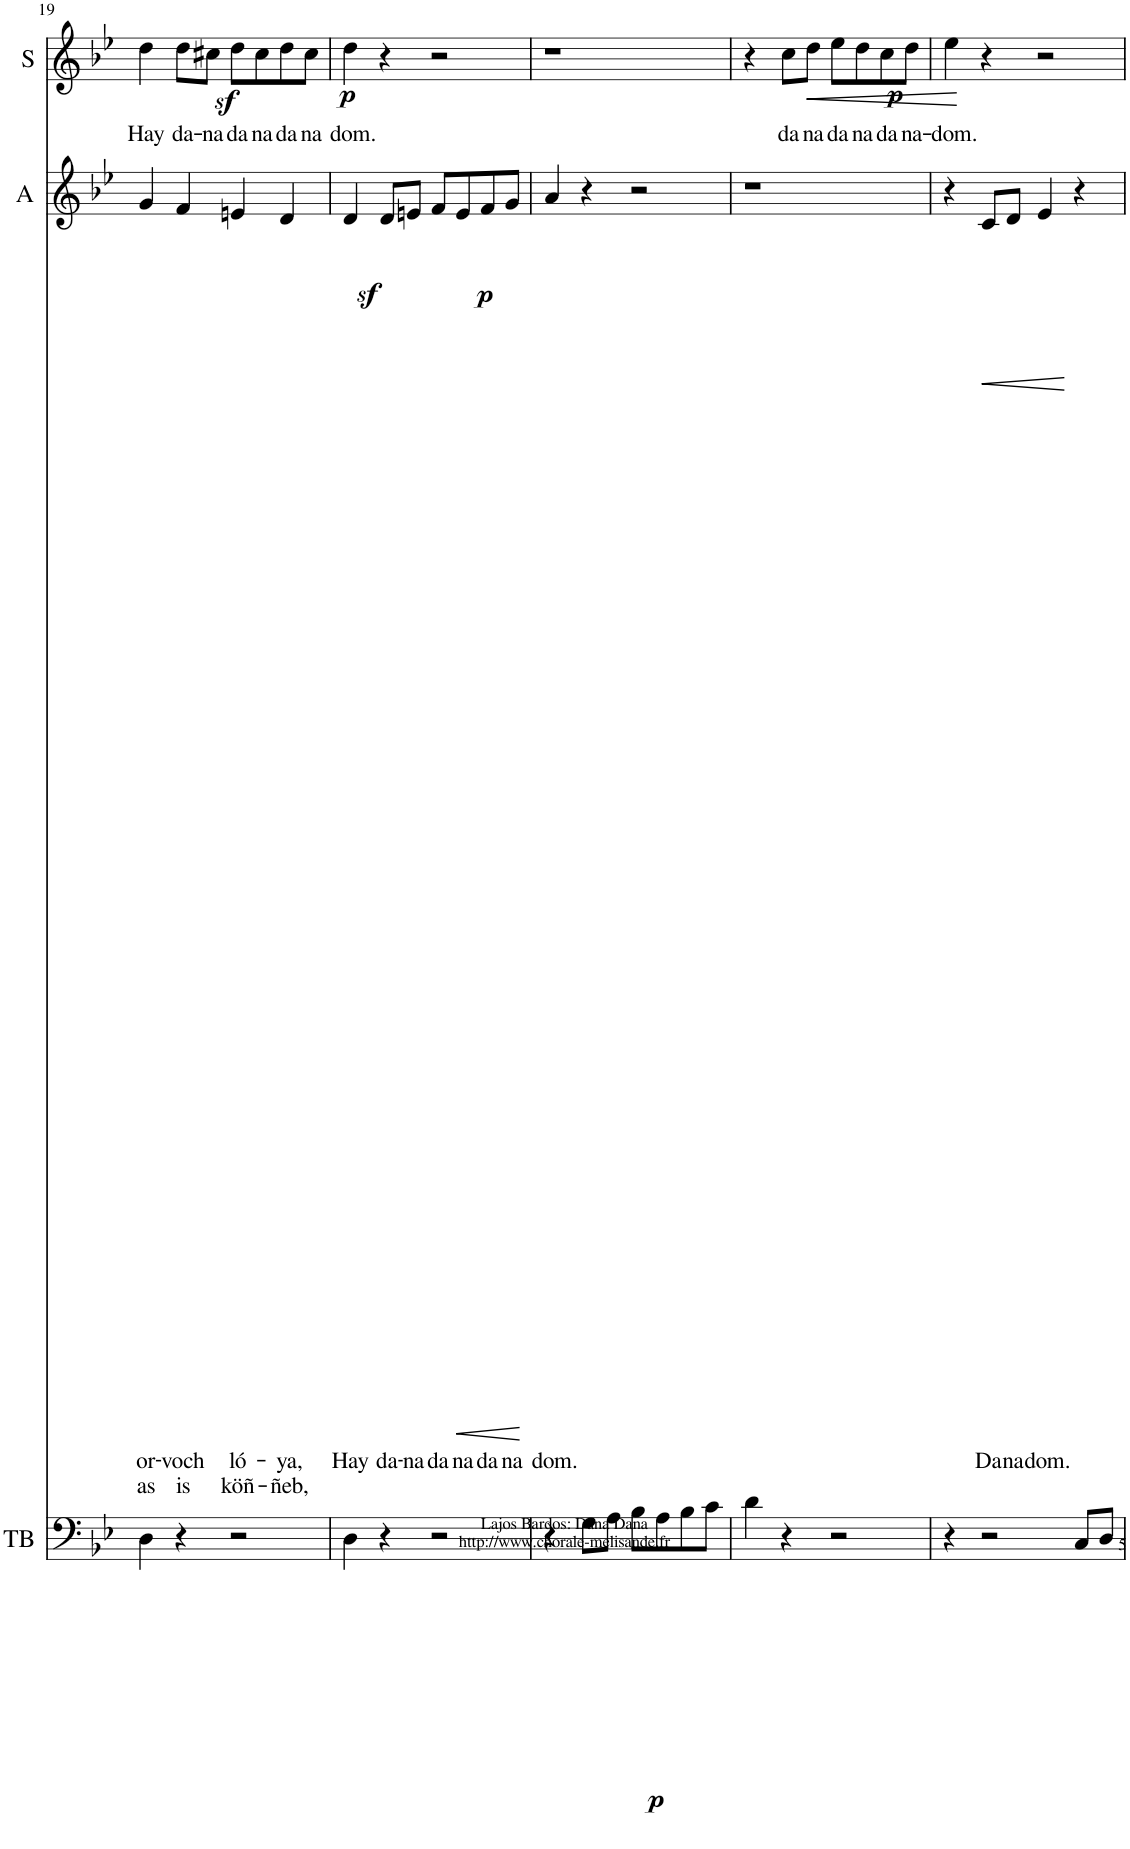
**kern	**text	**dynam	**kern	**text	**text	**dynam	**kern	**text	**dynam
*part3	*part3	*part3	*part2	*part2	*part2	*part2	*part1	*part1	*part1
*staff3	*staff3	*staff3	*staff2	*staff2	*staff2	*staff2	*staff1	*staff1	*staff1
*I"TB	*	*	*I"A	*	*	*	*I"S	*	*
*I'TB	*	*	*I'A	*	*	*	*I'S	*	*
!!LO:PB:g=z
*clefF4	*	*	*clefG2	*	*	*	*clefG2	*	*
*k[b-e-]	*	*	*k[b-e-]	*	*	*	*k[b-e-]	*	*
*M4/4	*	*	*M4/4	*	*	*	*M4/4	*	*
=19	=19	=19	=19	=19	=19	=19	=19	=19	=19
!	!LO:LY:b	!	!	!LO:LY:b	!LO:LY:b	!	!	!LO:LY:b	!
4D\	dom,	.	4g/	or-	as	.	4ddz<\	Hay	.
!	!	!	!	!LO:LY:b	!LO:LY:b	!	!	!LO:LY:b	!LO:DY:b
4r	.	.	4f/	-voch	is	.	8dd\L	da-	p
!	!	!	!	!	!	!	!	!LO:LY:b	!
.	.	.	.	.	.	.	8cc#X\J	-na	.
!	!	!	!	!LO:LY:b	!LO:LY:b	!	!	!LO:LY:b	!
2r	.	.	4en/	ló-	köñ-	.	8dd\L	da-	.
!	!	!	!	!	!	!	!	!LO:LY:b	!
.	.	.	.	.	.	.	8cc#\	-na	.
!	!	!	!	!LO:LY:b	!LO:LY:b	!	!	!LO:LY:b	!
.	.	.	4d/	-ya,	-ñeb,	.	8dd\	da-	.
!	!	!	!	!	!	!	!	!LO:LY:b	!
.	.	.	.	.	.	.	8cc#\J	-na	.
=20	=20	=20	=20	=20	=20	=20	=20	=20	=20
!	!LO:LY:b	!	!	!LO:LY:b	!	!	!	!LO:LY:b	!
4D\	Hay	.	4dz</	Hay	.	.	4dd\	dom.	.
!	!	!	!	!LO:LY:b	!	!LO:DY:b	!	!	!
4r	.	.	8d/L	da-	.	p	4r	.	.
!	!	!	!	!LO:LY:b	!	!	!	!	!
.	.	.	8en/J	-na	.	.	.	.	.
!	!	!	!	!LO:LY:b	!	!	!	!	!
2r	.	.	8f/L	da-	.	.	2r	.	.
!	!	!	!	!LO:LY:b	!	!LO:HP:b	!	!	!
.	.	.	8e/	-na	.	<	.	.	.
!	!	!	!	!LO:LY:b	!	!	!	!	!
.	.	.	8f/	da-	.	.	.	.	.
!	!	!	!	!LO:LY:b	!	!	!	!	!
.	.	.	8g/J	-na	.	.	.	.	.
.	.	.	.	.	.	[	.	.	.
=21	=21	=21	=21	=21	=21	=21	=21	=21	=21
!	!	!	!	!LO:LY:b	!	!	!	!	!
4r	.	.	4a/	dom.	.	.	1r	.	.
!	!LO:LY:b	!LO:DY:b	!	!	!	!	!	!	!
8G\L	Da-	p	4r	.	.	.	.	.	.
!	!LO:LY:b	!LO:HP:b	!	!	!	!	!	!	!
8A\J	-na	<	.	.	.	.	.	.	.
!	!LO:LY:b	!	!	!	!	!	!	!	!
8B-\L	da-	.	2r	.	.	.	.	.	.
!	!LO:LY:b	!	!	!	!	!	!	!	!
8A\	-na	.	.	.	.	.	.	.	.
!	!LO:LY:b	!	!	!	!	!	!	!	!
8B-\	da-	.	.	.	.	.	.	.	.
!	!LO:LY:b	!	!	!	!	!	!	!	!
8c\J	-na	.	.	.	.	.	.	.	.
.	.	[	.	.	.	.	.	.	.
=22	=22	=22	=22	=22	=22	=22	=22	=22	=22
!	!LO:LY:b	!	!	!	!	!	!	!	!
4d\	dom.	.	1r	.	.	.	4r	.	.
!	!	!	!	!	!	!	!	!LO:LY:b	!LO:DY:b
4r	.	.	.	.	.	.	8cc\L	da-	p
!	!	!	!	!	!	!	!	!LO:LY:b	!LO:HP:b
.	.	.	.	.	.	.	8dd\J	-na	<
!	!	!	!	!	!	!	!	!LO:LY:b	!
2r	.	.	.	.	.	.	8ee-\L	da-	.
!	!	!	!	!	!	!	!	!LO:LY:b	!
.	.	.	.	.	.	.	8dd\	-na	.
!	!	!	!	!	!	!	!	!LO:LY:b	!
.	.	.	.	.	.	.	8cc\	da-	.
!	!	!	!	!	!	!	!	!LO:LY:b	!
.	.	.	.	.	.	.	8dd\J	-na-	.
.	.	.	.	.	.	.	.	.	[
=23	=23	=23	=23	=23	=23	=23	=23	=23	=23
!	!	!	!	!	!	!	!	!LO:LY:b	!
4r	.	.	4r	.	.	.	4ee-\	-dom.	.
!	!	!	!	!LO:LY:b	!	!LO:HP:b	!	!	!
2r	.	.	8c/L	Da-	.	<	4r	.	.
!	!	!	!	!LO:LY:b	!	!	!	!	!
.	.	.	8d/J	-na-	.	.	.	.	.
!	!	!	!	!LO:LY:b	!	!	!	!	!
.	.	.	4e-/	-dom.	.	.	2r	.	.
!	!LO:LY:b	!	!	!	!	!	!	!	!
8C/L	da-	.	4r	.	.	[	.	.	.
!	!LO:LY:b	!	!	!	!	!	!	!	!
8D/J	-na-	.	.	.	.	.	.	.	.
=	=	=	=	=	=	=	=	=	=
*-	*-	*-	*-	*-	*-	*-	*-	*-	*-
